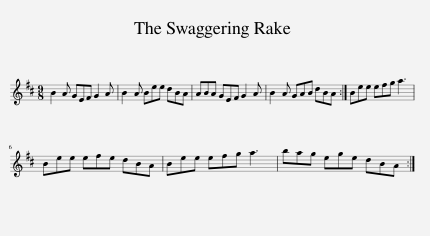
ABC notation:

X:1
L:1/8
M:9/8
I:linebreak $
K:D
V:1 treble
V:1
 B2 A GEF G2 A | B2 A Bee dBA | ABA GEF G2 A | B2 A GAB dBA :| Bee efg a3 |$ %5
 Bee efe dBA | Bee efg a3 | bag ege dBA :| %8
